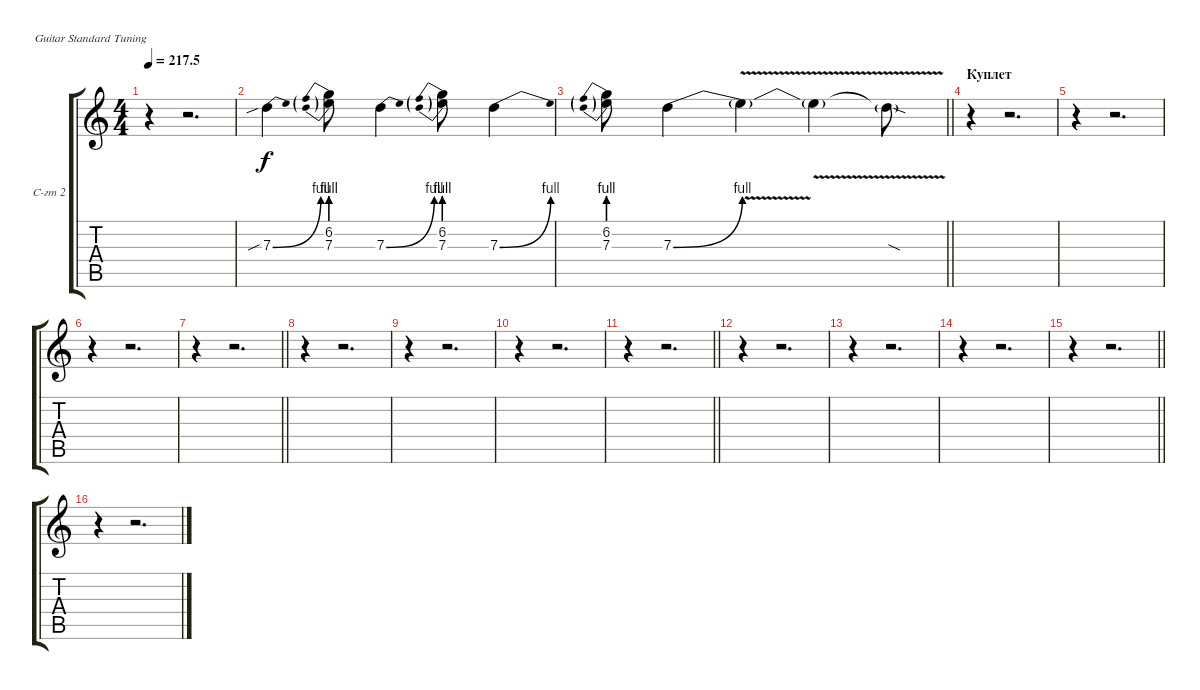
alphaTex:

\bracketExtendMode groupsimilarinstruments
\firstSystemTrackNameOrientation horizontal
\otherSystemsTrackNameOrientation horizontal
\track ("Гитара II" "С-гт 2") {instrument distortionguitar}
\staff {score tabs}
\tuning (E4 B3 G3 D3 A2 E2)
\ts (4 4)
\tempo
217.5
\accidentals auto
\clef g2
\ottava regular
\simile none
\ks c
r.4{dy f} r.2{d} |
7.3{be (bend 0 0 15 4) sib}.4 (6.2{be (prebend 0 4 60 4)} 7.3{be (prebend 0 4 60 4)}).8 7.3{be (bend 0 0 15.6 4)}.4 (6.2{be (prebend 0 4 60 4)} 7.3{be (prebend 0 4 60 4)}).8 7.3{be (bend 0 0 15 4)}.4 |
\barLineRight lightlight
(6.2{be (prebend 0 4 60 4)} 7.3{be (prebend 0 4 60 4)}).8 7.3{be (bend 0 0 15 4)}.4 7.3{v t}.4 7.3{v t}.4 7.3{v sod t}.8 |
\section ("" "Куплет")
r.4 r.2{d} |
r.4 r.2{d} |
r.4 r.2{d} |
\barLineRight lightlight
r.4 r.2{d} |
r.4 r.2{d} |
r.4 r.2{d} |
r.4 r.2{d} |
\barLineRight lightlight
r.4 r.2{d} |
r.4 r.2{d} |
r.4 r.2{d} |
r.4 r.2{d} |
\barLineRight lightlight
r.4 r.2{d} |
r.4 r.2{d}
